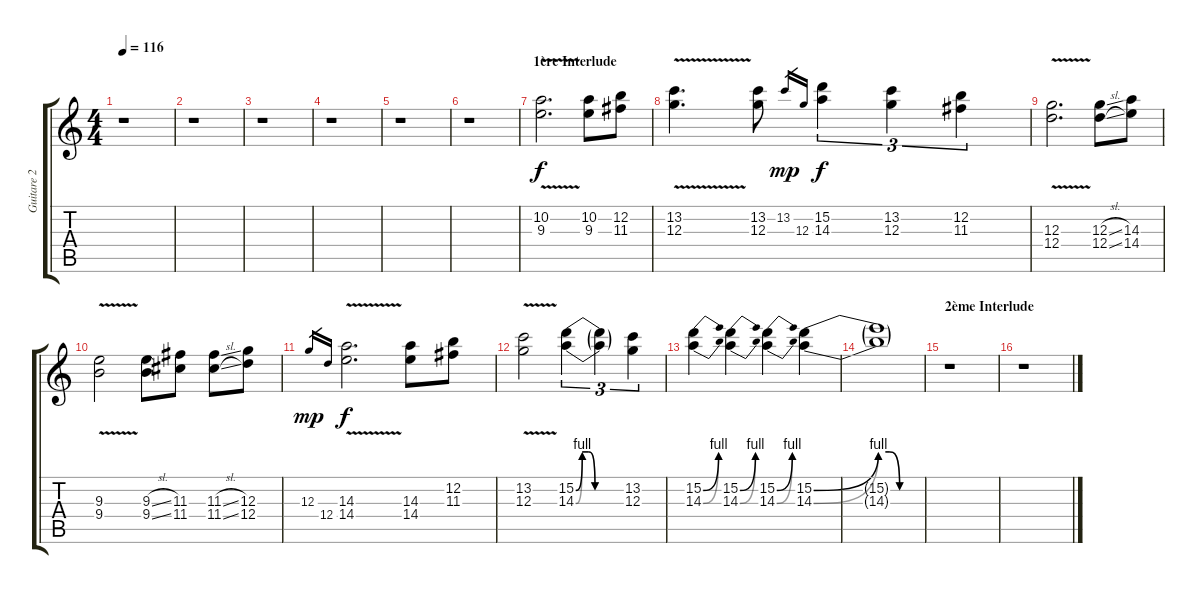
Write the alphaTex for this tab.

\track ("Guitare 2 " "Guitare 2 ") {instrument distortionguitar}
\staff {score tabs}
\tuning (E4 B3 G3 D3 A2 E2) {hide}
\ts (4 4)
\tempo 116
\clef g2
\ks c
r.1{dy f} |
r.1 |
r.1 |
r.1 |
r.1 |
r.1 |
\section ("" "1ère Interlude")
(10.2{v} 9.3{v}).2{d volume 6} (10.2 9.3).8 (12.2 11.3).8 |
(13.2{v} 12.3{v}).4{d} (13.2 12.3).8 13.2.16{gr dy mp} 12.3.16{gr} (15.2 14.3).4{tu (3 2) dy f} (13.2 12.3).4{tu (3 2)} (12.2 11.3).4{tu (3 2)} |
(12.3{v} 12.4{v}).2{d} (12.3{sl} 12.4{sl}).8 (14.3 14.4).8 |
(9.3{v} 9.4{v}).2 (9.3{sl} 9.4{sl}).8 (11.3 11.4).8 (11.3{sl} 11.4{sl}).8 (12.3 12.4).8 |
12.3.16{gr dy mp} 12.4.16{gr} (14.3{v} 14.4{v}).2{d dy f} (14.3 14.4).8 (12.2 11.3).8 |
(13.2{v} 12.3{v}).2 (15.2{be (custom 0 0 15 4 30 4 45 0 60 0)} 14.3{be (custom 0 0 15 4 30 4 45 0 60 0)}).4{tu (3 2)} (15.2{be (hold 0 0 60 0) t} 14.3{be (hold 0 0 60 0) t}).4{tu (3 2)} (13.2 12.3).4{tu (3 2)} |
(15.2{be (bend 0 0 60 4)} 14.3{be (bend 0 0 60 4)}).4 (15.2{be (bend 0 0 60 4)} 14.3{be (bend 0 0 60 4)}).4 (15.2{be (bend 0 0 60 4)} 14.3{be (bend 0 0 60 4)}).4 (15.2{be (bend 0 0 60 4)} 14.3{be (bend 0 0 60 4)}).4 |
(15.2{be (custom 0 4 15 4 30 0 60 0) t} 14.3{be (custom 0 4 15 4 30 0 60 0) t}).1 |
\section ("" "2ème Interlude")
r.1 |
r.1
